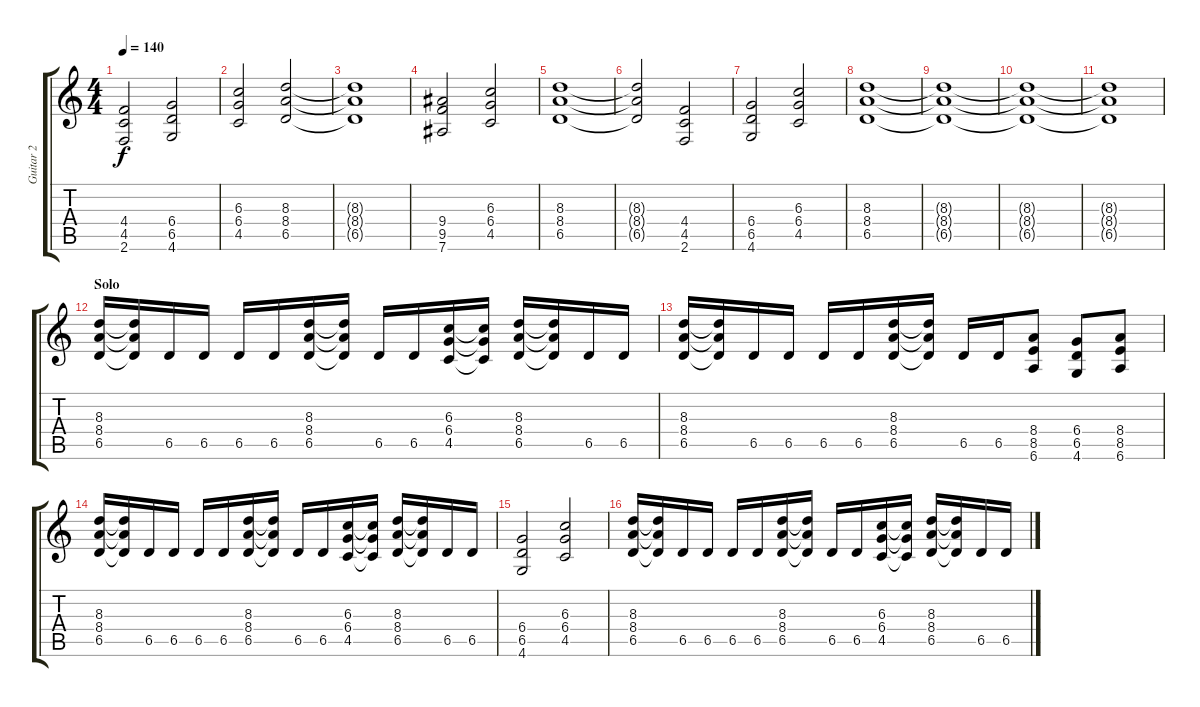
\track ("Guitar 2" "Guitar 2") {instrument overdrivenguitar}
\staff {score tabs}
\tuning (Eb4 Bb3 Gb3 Db3 Ab2 Eb2) {hide}
\ts (4 4)
\tempo 140
\clef g2
\ks c
(4.4 4.5 2.6).2{dy f} (6.4 6.5 4.6).2 |
(6.3 6.4 4.5).2 (8.3 8.4 6.5).2 |
(8.3{t} 8.4{t} 6.5{t}).1 |
(9.4 9.5 7.6).2 (6.3 6.4 4.5).2 |
(8.3 8.4 6.5).1 |
(8.3{t} 8.4{t} 6.5{t}).2 (4.4 4.5 2.6).2 |
(6.4 6.5 4.6).2 (6.3 6.4 4.5).2 |
(8.3 8.4 6.5).1 |
(8.3{t} 8.4{t} 6.5{t}).1 |
(8.3{t} 8.4{t} 6.5{t}).1 |
(8.3{t} 8.4{t} 6.5{t}).1 |
\section ("" "Solo")
(8.3 8.4 6.5).16 (8.3{t} 8.4{t} 6.5{t}).16 6.5.16 6.5.16 6.5.16 6.5.16 (8.3 8.4 6.5).16 (8.3{t} 8.4{t} 6.5{t}).16 6.5.16 6.5.16 (6.3 6.4 4.5).16 (6.3{t} 6.4{t} 4.5{t}).16 (8.3 8.4 6.5).16 (8.3{t} 8.4{t} 6.5{t}).16 6.5.16 6.5.16 |
(8.3 8.4 6.5).16 (8.3{t} 8.4{t} 6.5{t}).16 6.5.16 6.5.16 6.5.16 6.5.16 (8.3 8.4 6.5).16 (8.3{t} 8.4{t} 6.5{t}).16 6.5.16 6.5.16 (8.4 8.5 6.6).8 (6.4 6.5 4.6).8 (8.4 8.5 6.6).8 |
(8.3 8.4 6.5).16 (8.3{t} 8.4{t} 6.5{t}).16 6.5.16 6.5.16 6.5.16 6.5.16 (8.3 8.4 6.5).16 (8.3{t} 8.4{t} 6.5{t}).16 6.5.16 6.5.16 (6.3 6.4 4.5).16 (6.3{t} 6.4{t} 4.5{t}).16 (8.3 8.4 6.5).16 (8.3{t} 8.4{t} 6.5{t}).16 6.5.16 6.5.16 |
(6.4 6.5 4.6).2 (6.3 6.4 4.5).2 |
(8.3 8.4 6.5).16 (8.3{t} 8.4{t} 6.5{t}).16 6.5.16 6.5.16 6.5.16 6.5.16 (8.3 8.4 6.5).16 (8.3{t} 8.4{t} 6.5{t}).16 6.5.16 6.5.16 (6.3 6.4 4.5).16 (6.3{t} 6.4{t} 4.5{t}).16 (8.3 8.4 6.5).16 (8.3{t} 8.4{t} 6.5{t}).16 6.5.16 6.5.16
